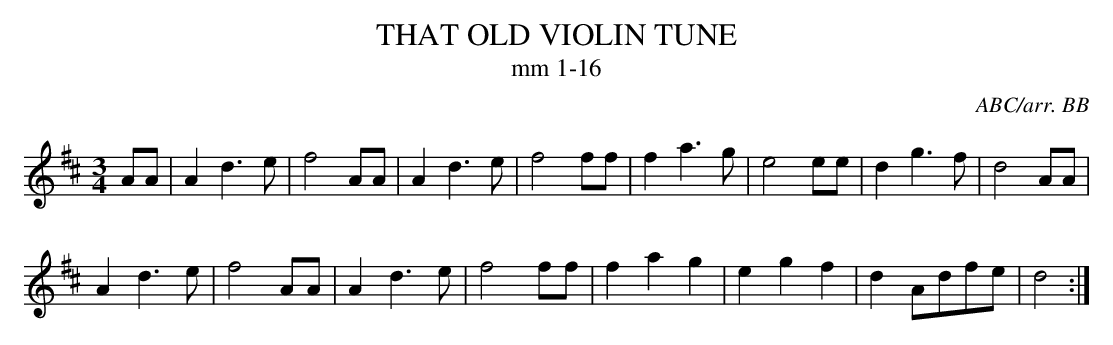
X:1
T:THAT OLD VIOLIN TUNE
T:mm 1-16
C:ABC/arr. BB
L:1/8
M:3/4
K:D
AA|A2d3e|f4AA|A2d3e|f4ff|\
f2a3g|e4ee|d2g3f|d4AA|
A2d3e|f4AA|A2d3e|f4ff|\
f2a2g2|e2g2f2|d2 Adfe|d4:|
